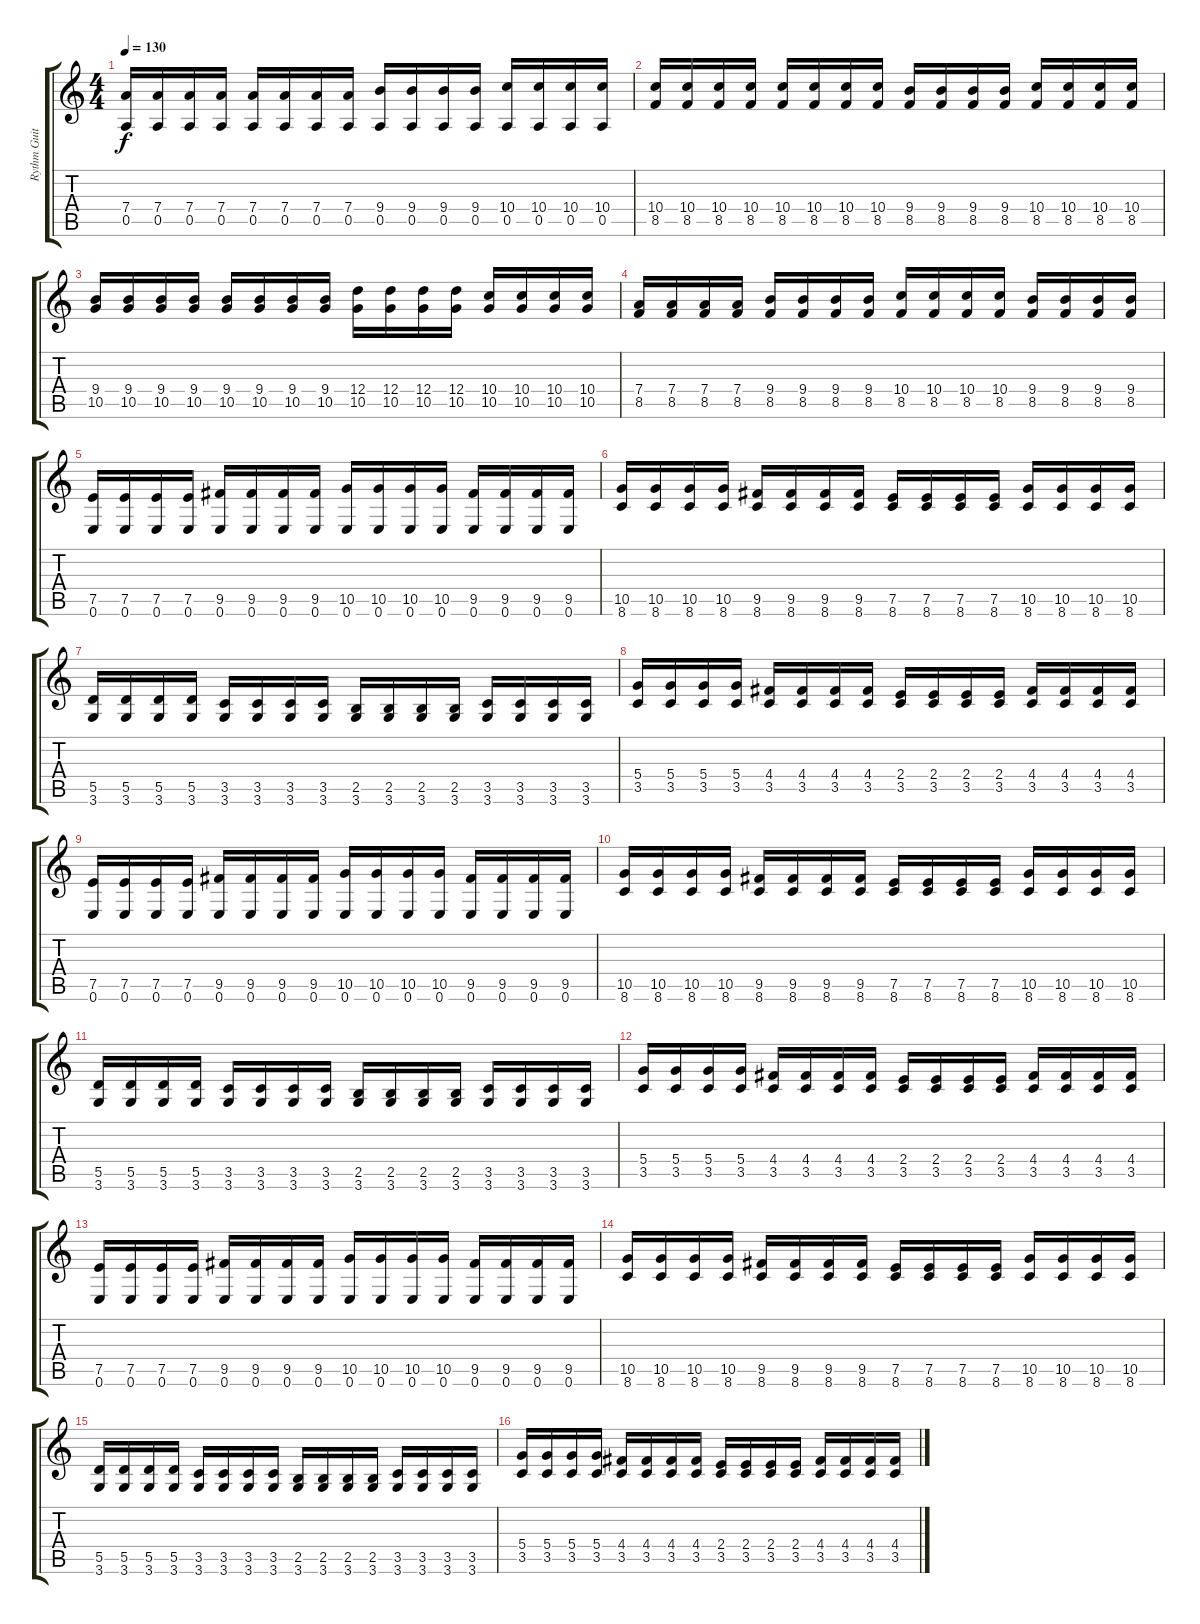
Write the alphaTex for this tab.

\track ("Rythm Guitar 2" "Rythm Guit") {instrument overdrivenguitar}
\staff {score tabs}
\tuning (E4 B3 G3 D3 A2 E2) {hide}
\ts (4 4)
\tempo 130
\clef g2
\ks c
(7.4 0.5).16{dy f} (7.4 0.5).16 (7.4 0.5).16 (7.4 0.5).16 (7.4 0.5).16 (7.4 0.5).16 (7.4 0.5).16 (7.4 0.5).16 (9.4 0.5).16 (9.4 0.5).16 (9.4 0.5).16 (9.4 0.5).16 (10.4 0.5).16 (10.4 0.5).16 (10.4 0.5).16 (10.4 0.5).16 |
(10.4 8.5).16 (10.4 8.5).16 (10.4 8.5).16 (10.4 8.5).16 (10.4 8.5).16 (10.4 8.5).16 (10.4 8.5).16 (10.4 8.5).16 (9.4 8.5).16 (9.4 8.5).16 (9.4 8.5).16 (9.4 8.5).16 (10.4 8.5).16 (10.4 8.5).16 (10.4 8.5).16 (10.4 8.5).16 |
(9.4 10.5).16 (9.4 10.5).16 (9.4 10.5).16 (9.4 10.5).16 (9.4 10.5).16 (9.4 10.5).16 (9.4 10.5).16 (9.4 10.5).16 (12.4 10.5).16 (12.4 10.5).16 (12.4 10.5).16 (12.4 10.5).16 (10.4 10.5).16 (10.4 10.5).16 (10.4 10.5).16 (10.4 10.5).16 |
(7.4 8.5).16 (7.4 8.5).16 (7.4 8.5).16 (7.4 8.5).16 (9.4 8.5).16 (9.4 8.5).16 (9.4 8.5).16 (9.4 8.5).16 (10.4 8.5).16 (10.4 8.5).16 (10.4 8.5).16 (10.4 8.5).16 (9.4 8.5).16 (9.4 8.5).16 (9.4 8.5).16 (9.4 8.5).16 |
(7.5 0.6).16 (7.5 0.6).16 (7.5 0.6).16 (7.5 0.6).16 (9.5 0.6).16 (9.5 0.6).16 (9.5 0.6).16 (9.5 0.6).16 (10.5 0.6).16 (10.5 0.6).16 (10.5 0.6).16 (10.5 0.6).16 (9.5 0.6).16 (9.5 0.6).16 (9.5 0.6).16 (9.5 0.6).16 |
(10.5 8.6).16 (10.5 8.6).16 (10.5 8.6).16 (10.5 8.6).16 (9.5 8.6).16 (9.5 8.6).16 (9.5 8.6).16 (9.5 8.6).16 (7.5 8.6).16 (7.5 8.6).16 (7.5 8.6).16 (7.5 8.6).16 (10.5 8.6).16 (10.5 8.6).16 (10.5 8.6).16 (10.5 8.6).16 |
(5.5 3.6).16 (5.5 3.6).16 (5.5 3.6).16 (5.5 3.6).16 (3.5 3.6).16 (3.5 3.6).16 (3.5 3.6).16 (3.5 3.6).16 (2.5 3.6).16 (2.5 3.6).16 (2.5 3.6).16 (2.5 3.6).16 (3.5 3.6).16 (3.5 3.6).16 (3.5 3.6).16 (3.5 3.6).16 |
(5.4 3.5).16 (5.4 3.5).16 (5.4 3.5).16 (5.4 3.5).16 (4.4 3.5).16 (4.4 3.5).16 (4.4 3.5).16 (4.4 3.5).16 (2.4 3.5).16 (2.4 3.5).16 (2.4 3.5).16 (2.4 3.5).16 (4.4 3.5).16 (4.4 3.5).16 (4.4 3.5).16 (4.4 3.5).16 |
(7.5 0.6).16 (7.5 0.6).16 (7.5 0.6).16 (7.5 0.6).16 (9.5 0.6).16 (9.5 0.6).16 (9.5 0.6).16 (9.5 0.6).16 (10.5 0.6).16 (10.5 0.6).16 (10.5 0.6).16 (10.5 0.6).16 (9.5 0.6).16 (9.5 0.6).16 (9.5 0.6).16 (9.5 0.6).16 |
(10.5 8.6).16 (10.5 8.6).16 (10.5 8.6).16 (10.5 8.6).16 (9.5 8.6).16 (9.5 8.6).16 (9.5 8.6).16 (9.5 8.6).16 (7.5 8.6).16 (7.5 8.6).16 (7.5 8.6).16 (7.5 8.6).16 (10.5 8.6).16 (10.5 8.6).16 (10.5 8.6).16 (10.5 8.6).16 |
(5.5 3.6).16 (5.5 3.6).16 (5.5 3.6).16 (5.5 3.6).16 (3.5 3.6).16 (3.5 3.6).16 (3.5 3.6).16 (3.5 3.6).16 (2.5 3.6).16 (2.5 3.6).16 (2.5 3.6).16 (2.5 3.6).16 (3.5 3.6).16 (3.5 3.6).16 (3.5 3.6).16 (3.5 3.6).16 |
(5.4 3.5).16 (5.4 3.5).16 (5.4 3.5).16 (5.4 3.5).16 (4.4 3.5).16 (4.4 3.5).16 (4.4 3.5).16 (4.4 3.5).16 (2.4 3.5).16 (2.4 3.5).16 (2.4 3.5).16 (2.4 3.5).16 (4.4 3.5).16 (4.4 3.5).16 (4.4 3.5).16 (4.4 3.5).16 |
(7.5 0.6).16 (7.5 0.6).16 (7.5 0.6).16 (7.5 0.6).16 (9.5 0.6).16 (9.5 0.6).16 (9.5 0.6).16 (9.5 0.6).16 (10.5 0.6).16 (10.5 0.6).16 (10.5 0.6).16 (10.5 0.6).16 (9.5 0.6).16 (9.5 0.6).16 (9.5 0.6).16 (9.5 0.6).16 |
(10.5 8.6).16 (10.5 8.6).16 (10.5 8.6).16 (10.5 8.6).16 (9.5 8.6).16 (9.5 8.6).16 (9.5 8.6).16 (9.5 8.6).16 (7.5 8.6).16 (7.5 8.6).16 (7.5 8.6).16 (7.5 8.6).16 (10.5 8.6).16 (10.5 8.6).16 (10.5 8.6).16 (10.5 8.6).16 |
(5.5 3.6).16 (5.5 3.6).16 (5.5 3.6).16 (5.5 3.6).16 (3.5 3.6).16 (3.5 3.6).16 (3.5 3.6).16 (3.5 3.6).16 (2.5 3.6).16 (2.5 3.6).16 (2.5 3.6).16 (2.5 3.6).16 (3.5 3.6).16 (3.5 3.6).16 (3.5 3.6).16 (3.5 3.6).16 |
(5.4 3.5).16 (5.4 3.5).16 (5.4 3.5).16 (5.4 3.5).16 (4.4 3.5).16 (4.4 3.5).16 (4.4 3.5).16 (4.4 3.5).16 (2.4 3.5).16 (2.4 3.5).16 (2.4 3.5).16 (2.4 3.5).16 (4.4 3.5).16 (4.4 3.5).16 (4.4 3.5).16 (4.4 3.5).16
